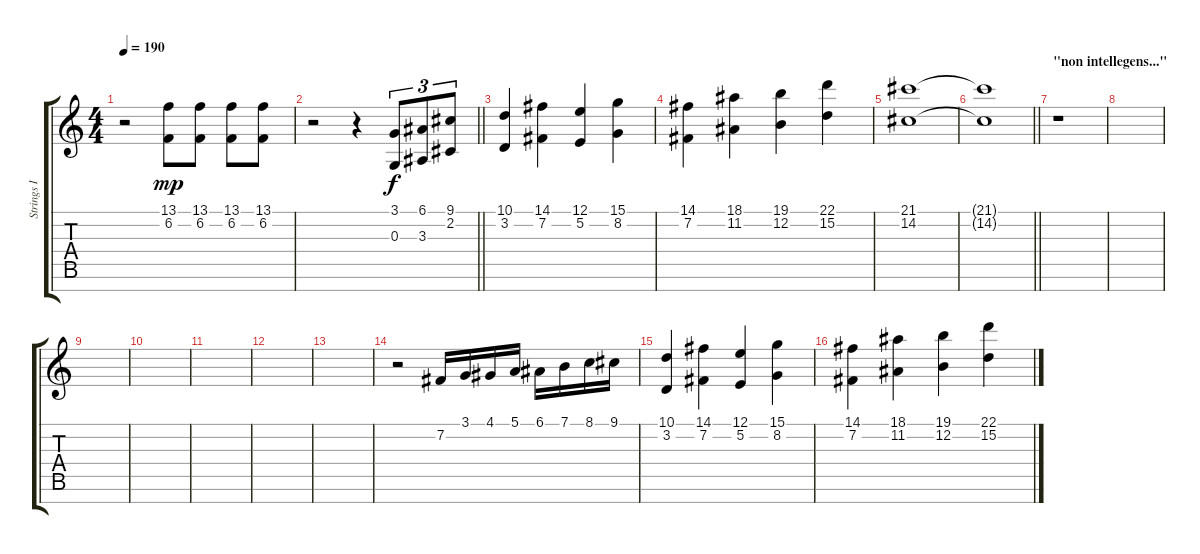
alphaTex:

\track ("Strings I" "Strings I") {instrument stringensemble1}
\staff {score tabs}
\tuning (E4 B3 G3 D3 A2 E2 B1) {hide}
\ts (4 4)
\tempo 190
\clef g2
\ks c
r.2{dy mp} (13.1 6.2).8 (13.1 6.2).8 (13.1 6.2).8 (13.1 6.2).8 |
\barLineRight lightlight
r.2 r.4 (3.1 0.3).8{tu (3 2) dy f} (6.1 3.3).8{tu (3 2)} (9.1 2.2).8{tu (3 2)} |
\section ("" "")
(10.1 3.2).4 (14.1 7.2).4 (12.1 5.2).4 (15.1 8.2).4 |
(14.1 7.2).4 (18.1 11.2).4 (19.1 12.2).4 (22.1 15.2).4 |
(21.1 14.2).1 |
\barLineRight lightlight
(21.1{t} 14.2{t}).1 |
\section ("" "\"non intellegens...\"")
r.1 |
|
|
|
|
|
|
r.2{volume 9} 7.2.16{volume 12} 3.1.16 4.1.16 5.1.16 6.1.16 7.1.16 8.1.16 9.1.16 |
(10.1 3.2).4 (14.1 7.2).4 (12.1 5.2).4 (15.1 8.2).4 |
(14.1 7.2).4 (18.1 11.2).4 (19.1 12.2).4 (22.1 15.2).4
